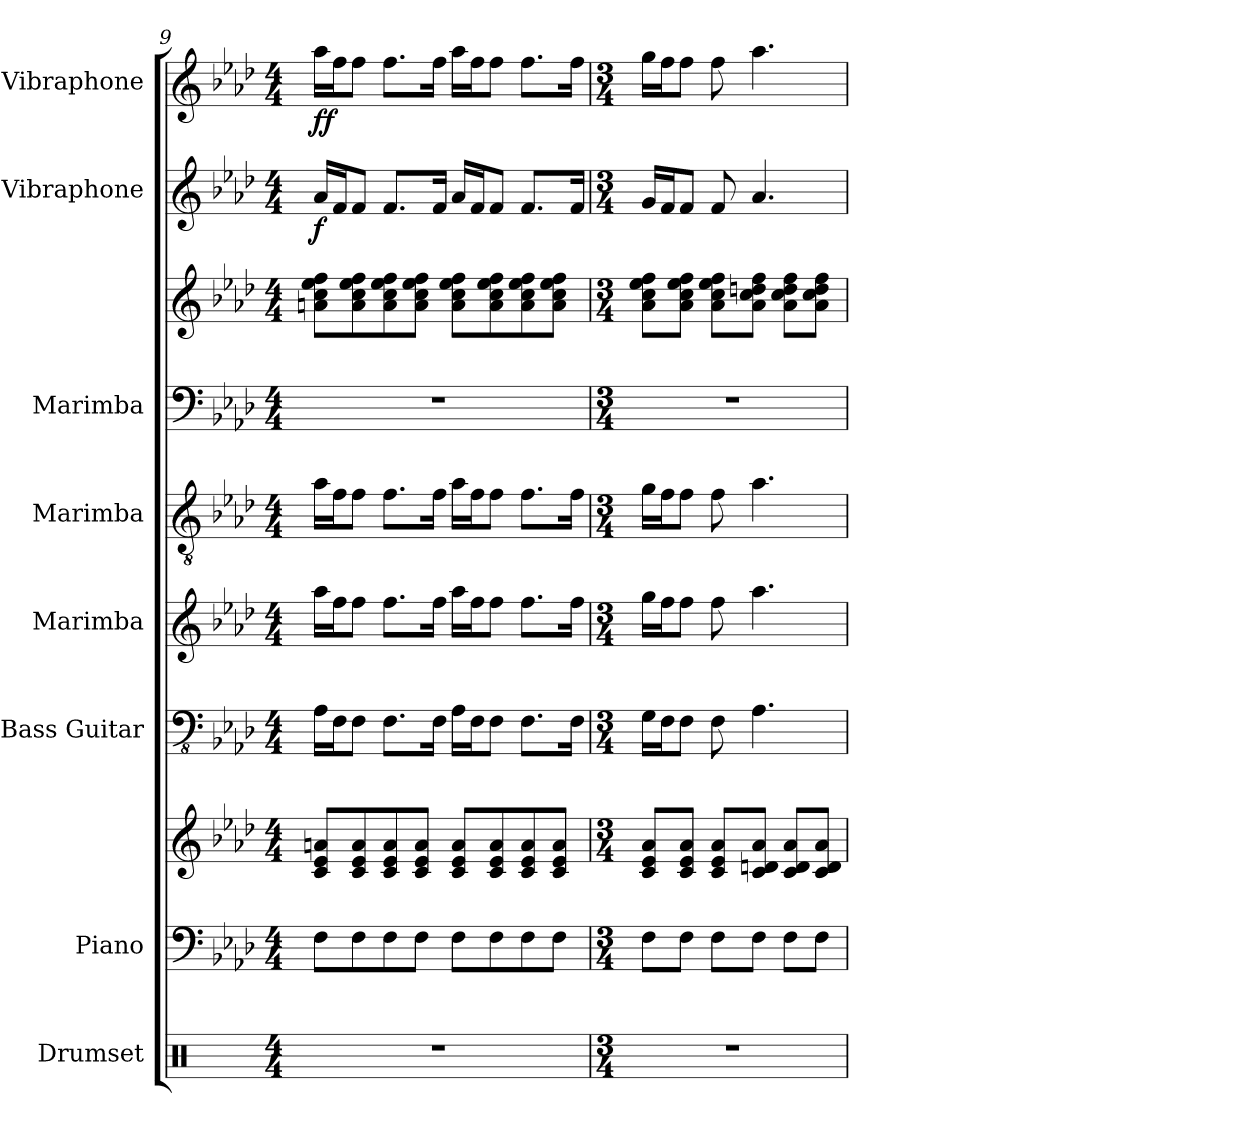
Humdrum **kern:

**kern	**kern	**kern	**kern	**kern	**kern	**kern	**kern	**kern	**dynam	**kern	**dynam
*part8	*part7	*part7	*part6	*part5	*part4	*part3	*part3	*part2	*part2	*part1	*part1
*staff10	*staff9	*staff8	*staff7	*staff6	*staff5	*staff4	*staff3	*staff2	*staff2	*staff1	*staff1
*I"Drumset	*I"Piano	*	*I"Bass Guitar	*I"Marimba	*I"Marimba	*I"Marimba	*	*I"Vibraphone	*	*I"Vibraphone	*
*I'Drs.	*I'Pno.	*	*I'B. Guit.	*I'Mrm.	*I'Mrm.	*I'Mrm.	*	*I'Vib.	*	*I'Vib.	*
*clefX	*clefF4	*clefG2	*clefFv4	*clefG2	*clefGv2	*clefF4	*clefG2	*clefG2	*	*clefG2	*
*k[]	*k[b-e-a-d-]	*k[b-e-a-d-]	*k[b-e-a-d-]	*k[b-e-a-d-]	*k[b-e-a-d-]	*k[b-e-a-d-]	*k[b-e-a-d-]	*k[b-e-a-d-]	*	*k[b-e-a-d-]	*
*M4/4	*M4/4	*M4/4	*M4/4	*M4/4	*M4/4	*M4/4	*M4/4	*M4/4	*	*M4/4	*
=9	=9	=9	=9	=9	=9	=9	=9	=9	=9	=9	=9
!	!	!	!	!	!	!	!	!	!LO:DY:b	!	!LO:DY:b
1r	8F\L	8c/ 8e-/ 8an/L	16AA-\LL	16aa-\LL	16a-\LL	1r	8an\ 8cc\ 8ee-\ 8ff\L	16a-/LL	f	16aa-\LL	ff
.	.	.	16FF\J	16ff\J	16f\J	.	.	16f/J	.	16ff\J	.
.	8F\	8c/ 8e-/ 8a/	8FF\J	8ff\J	8f\J	.	8a\ 8cc\ 8ee-\ 8ff\	8f/J	.	8ff\J	.
.	8F\	8c/ 8e-/ 8a/	8.FF\L	8.ff\L	8.f\L	.	8a\ 8cc\ 8ee-\ 8ff\	8.f/L	.	8.ff\L	.
.	8F\J	8c/ 8e-/ 8a/J	.	.	.	.	8a\ 8cc\ 8ee-\ 8ff\J	.	.	.	.
.	.	.	16FF\Jk	16ff\Jk	16f\Jk	.	.	16f/Jk	.	16ff\Jk	.
.	8F\L	8c/ 8e-/ 8a/L	16AA-\LL	16aa-\LL	16a-\LL	.	8a\ 8cc\ 8ee-\ 8ff\L	16a-/LL	.	16aa-\LL	.
.	.	.	16FF\J	16ff\J	16f\J	.	.	16f/J	.	16ff\J	.
.	8F\	8c/ 8e-/ 8a/	8FF\J	8ff\J	8f\J	.	8a\ 8cc\ 8ee-\ 8ff\	8f/J	.	8ff\J	.
.	8F\	8c/ 8e-/ 8a/	8.FF\L	8.ff\L	8.f\L	.	8a\ 8cc\ 8ee-\ 8ff\	8.f/L	.	8.ff\L	.
.	8F\J	8c/ 8e-/ 8a/J	.	.	.	.	8a\ 8cc\ 8ee-\ 8ff\J	.	.	.	.
.	.	.	16FF\Jk	16ff\Jk	16f\Jk	.	.	16f/Jk	.	16ff\Jk	.
=10	=10	=10	=10	=10	=10	=10	=10	=10	=10	=10	=10
*M3/4	*M3/4	*M3/4	*M3/4	*M3/4	*M3/4	*M3/4	*M3/4	*M3/4	*	*M3/4	*
2.r	8F\L	8c/ 8e-/ 8a-/L	16GG\LL	16gg\LL	16g\LL	2.r	8a-\ 8cc\ 8ee-\ 8ff\L	16g/LL	.	16gg\LL	.
.	.	.	16FF\J	16ff\J	16f\J	.	.	16f/J	.	16ff\J	.
.	8F\J	8c/ 8e-/ 8a-/J	8FF\J	8ff\J	8f\J	.	8a-\ 8cc\ 8ee-\ 8ff\J	8f/J	.	8ff\J	.
.	8F\L	8c/ 8e-/ 8a-/L	8FF\	8ff\	8f\	.	8a-\ 8cc\ 8ee-\ 8ff\L	8f/	.	8ff\	.
.	8F\J	8c/ 8dn/ 8a-/J	4.AA-\	4.aa-\	4.a-\	.	8a-\ 8cc\ 8ddn\ 8ff\J	4.a-/	.	4.aa-\	.
.	8F\L	8c/ 8d/ 8a-/L	.	.	.	.	8a-\ 8cc\ 8dd\ 8ff\L	.	.	.	.
.	8F\J	8c/ 8d/ 8a-/J	.	.	.	.	8a-\ 8cc\ 8dd\ 8ff\J	.	.	.	.
=	=	=	=	=	=	=	=	=	=	=	=
*-	*-	*-	*-	*-	*-	*-	*-	*-	*-	*-	*-
